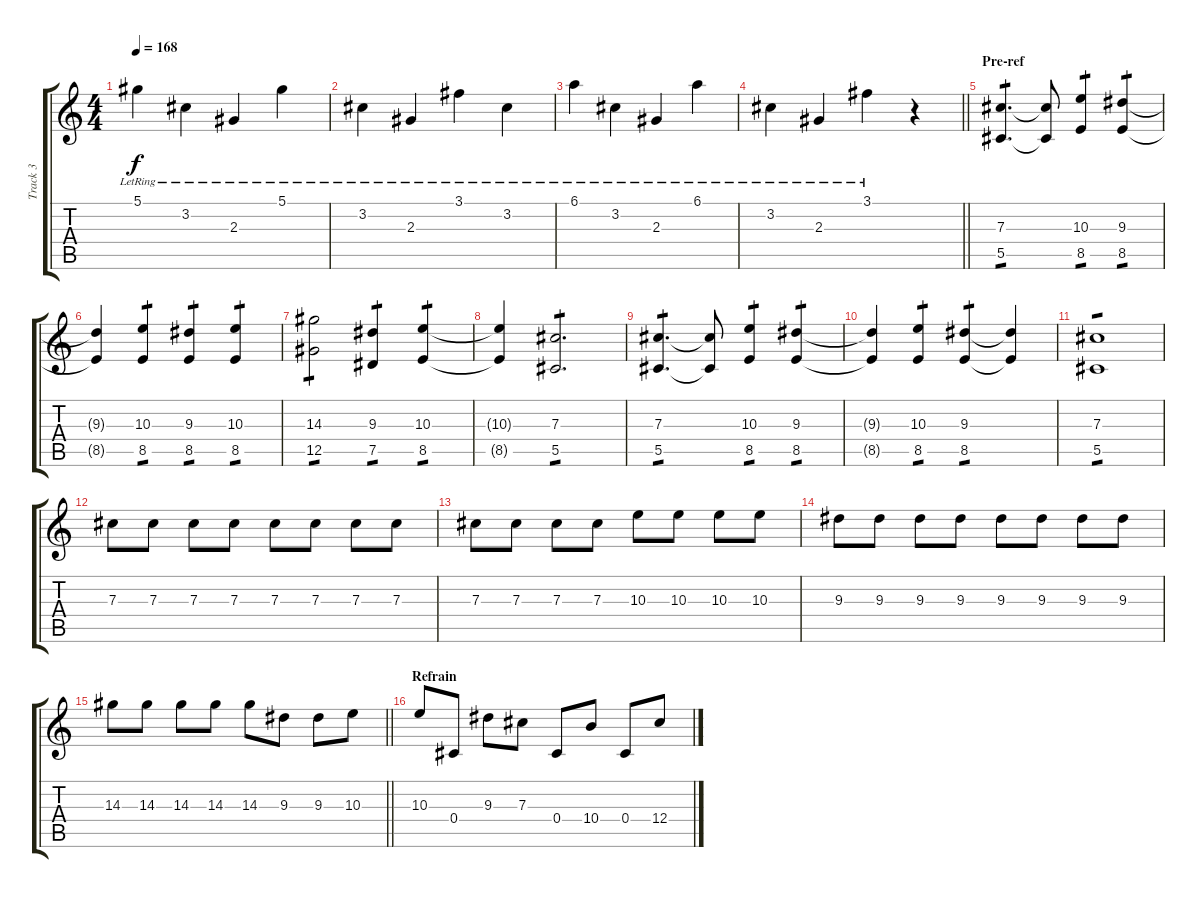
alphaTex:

\track ("Track 3" "Track 3") {instrument distortionguitar}
\staff {score tabs}
\tuning (Eb4 Bb3 Gb3 Db3 Ab2 Db2) {hide}
\ts (4 4)
\tempo 168
\clef g2
\ks c
5.1{lr}.4{dy f} 3.2{lr}.4 2.3{lr}.4 5.1{lr}.4 |
3.2{lr}.4 2.3{lr}.4 3.1{lr}.4 3.2{lr}.4 |
6.1{lr}.4 3.2{lr}.4 2.3{lr}.4 6.1{lr}.4 |
\barLineRight lightlight
3.2{lr}.4 2.3{lr}.4 3.1{lr}.4 r.4 |
\section ("" "Pre-ref")
(7.3 5.5).4{d tp 1 instrument distortionguitar} (7.3{t} 5.5{t}).8 (10.3 8.5).4{tp 1} (9.3 8.5).4{tp 1} |
(9.3{t} 8.5{t}).4 (10.3 8.5).4{tp 1} (9.3 8.5).4{tp 1} (10.3 8.5).4{tp 1} |
(14.3 12.5).2{tp 1} (9.3 7.5).4{tp 1} (10.3 8.5).4{tp 1} |
(10.3{t} 8.5{t}).4 (7.3 5.5).2{d tp 1} |
(7.3 5.5).4{d tp 1 instrument distortionguitar} (7.3{t} 5.5{t}).8 (10.3 8.5).4{tp 1} (9.3 8.5).4{tp 1} |
(9.3{t} 8.5{t}).4 (10.3 8.5).4{tp 1} (9.3 8.5).4{tp 1} (9.3{t} 8.5{t}).4 |
(7.3 5.5).1{tp 1} |
7.3.8 7.3.8 7.3.8 7.3.8 7.3.8 7.3.8 7.3.8 7.3.8 |
7.3.8 7.3.8 7.3.8 7.3.8 10.3.8 10.3.8 10.3.8 10.3.8 |
9.3.8 9.3.8 9.3.8 9.3.8 9.3.8 9.3.8 9.3.8 9.3.8 |
\barLineRight lightlight
14.3.8 14.3.8 14.3.8 14.3.8 14.3.8 9.3.8 9.3.8 10.3.8 |
\section ("" "Refrain")
10.3.8 0.4.8 9.3.8 7.3.8 0.4.8 10.4.8 0.4.8 12.4.8
